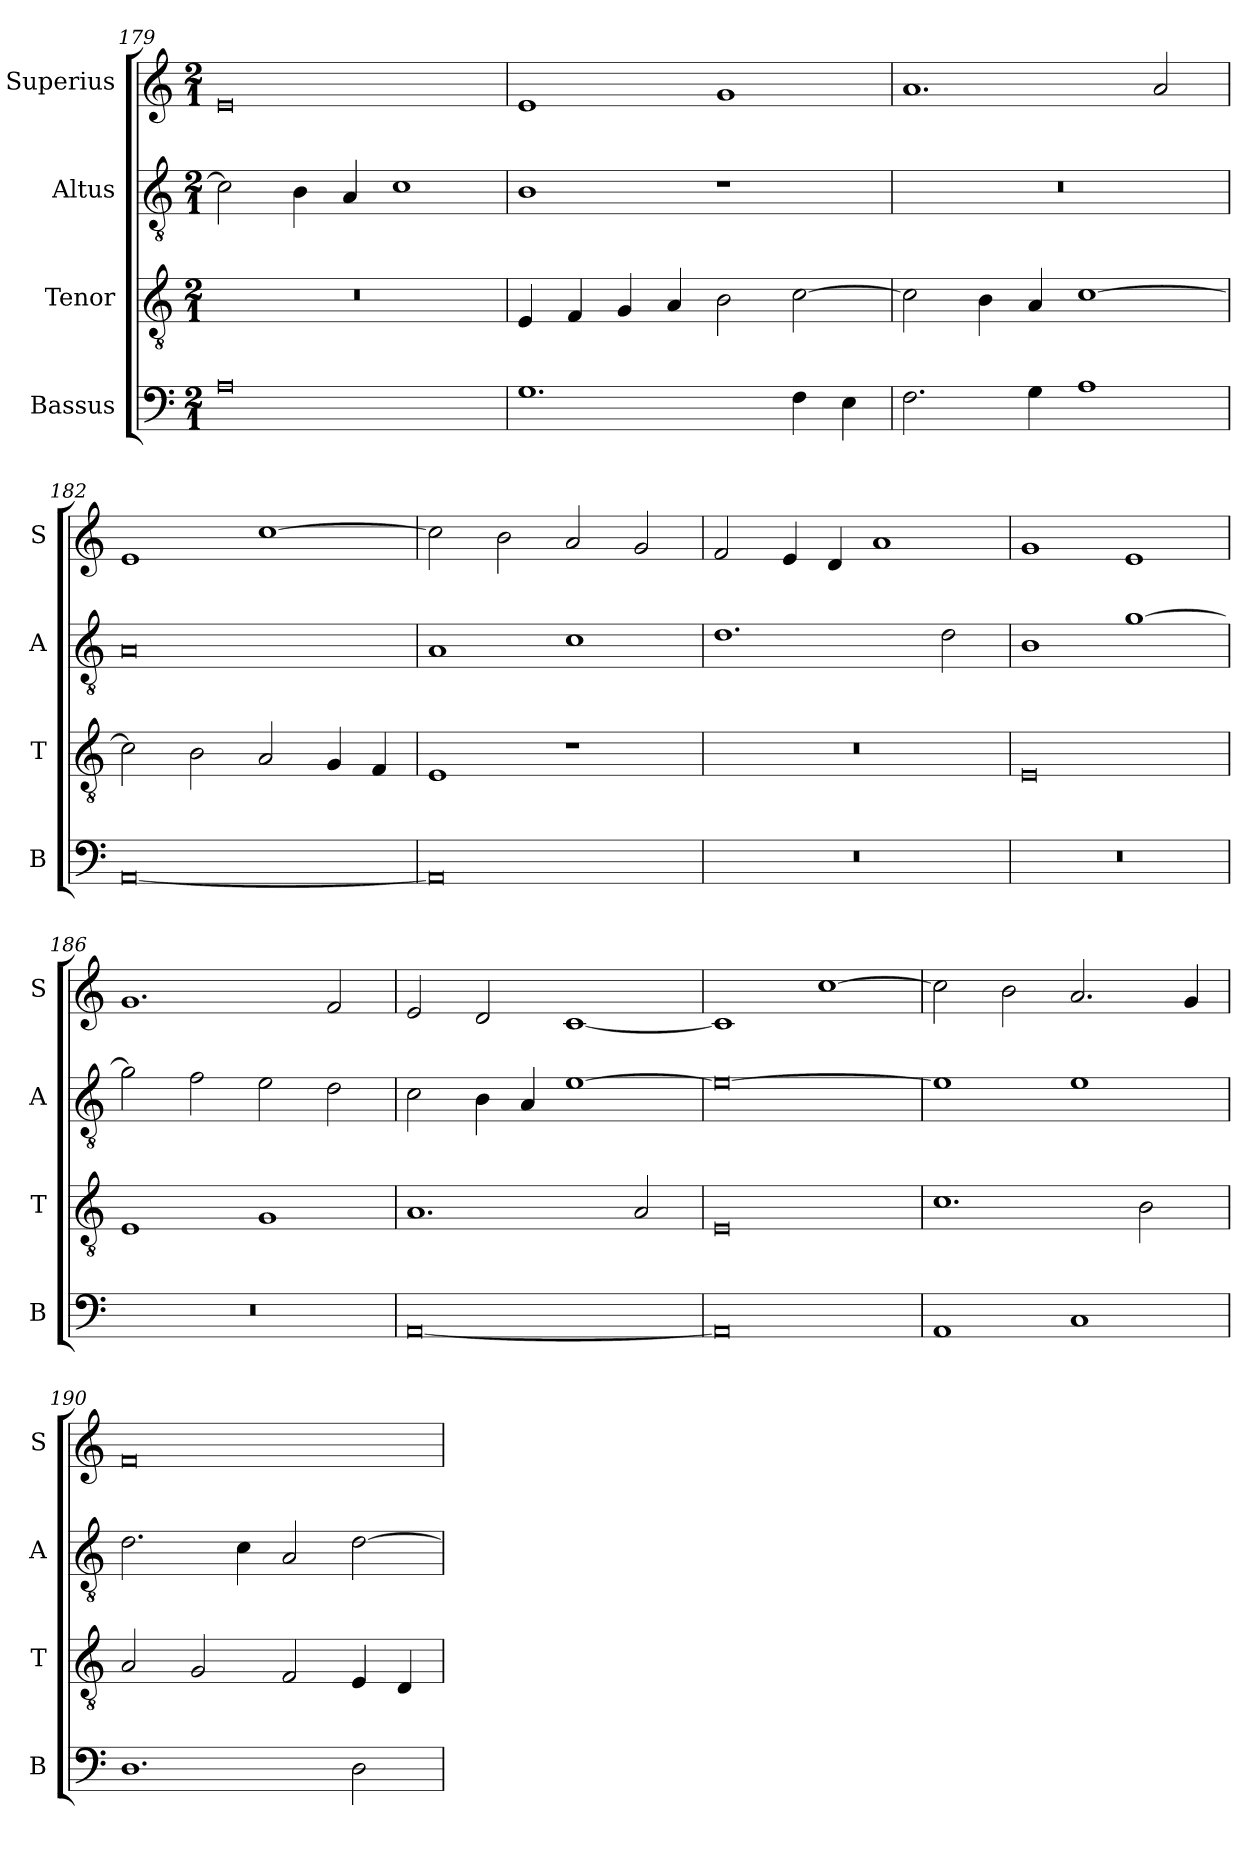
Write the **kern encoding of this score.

**kern	**kern	**kern	**kern
*part4	*part3	*part2	*part1
*staff4	*staff3	*staff2	*staff1
*I"Bassus	*I"Tenor	*I"Altus	*I"Superius
*I'B	*I'T	*I'A	*I'S
*clefF4	*clefGv2	*clefGv2	*clefG2
*k[]	*k[]	*k[]	*k[]
*C:	*C:	*C:	*C:
*M2/1	*M2/1	*M2/1	*M2/1
=179	=179	=179	=179
0A	0r	2c]	0e
.	.	4B	.
.	.	4A	.
.	.	1c	.
=180	=180	=180	=180
1.G	4E	1B	1e
.	4F	.	.
.	4G	.	.
.	4A	.	.
.	2B	1r	1g
4F	[2c	.	.
4E	.	.	.
=181	=181	=181	=181
2.F	2c]	0r	1.a
.	4B	.	.
4G	4A	.	.
1A	[1c	.	.
.	.	.	2a
=182	=182	=182	=182
[0AA	2c]	0A	1e
.	2B	.	.
.	2A	.	[1cc
.	4G	.	.
.	4F	.	.
=183	=183	=183	=183
0AA]	1E	1A	2cc]
.	.	.	2b
.	1r	1c	2a
.	.	.	2g
=184	=184	=184	=184
0r	0r	1.d	2f
.	.	.	4e
.	.	.	4d
.	.	.	1a
.	.	2d	.
=185	=185	=185	=185
0r	0E	1B	1g
.	.	[1g	1e
=186	=186	=186	=186
0r	1E	2g]	1.g
.	.	2f	.
.	1G	2e	.
.	.	2d	2f
=187	=187	=187	=187
[0AA	1.A	2c	2e
.	.	4B	2d
.	.	4A	.
.	.	[1e	[1c
.	2A	.	.
=188	=188	=188	=188
0AA]	0E	0e_	1c]
.	.	.	[1cc
=189	=189	=189	=189
1AA	1.c	1e]	2cc]
.	.	.	2b
1C	.	1e	2.a
.	2B	.	.
.	.	.	4g
=190	=190	=190	=190
1.D	2A	2.d	0f
.	2G	.	.
.	.	4c	.
.	2F	2A	.
2D	4E	[2d	.
.	4D	.	.
=	=	=	=
*-	*-	*-	*-
